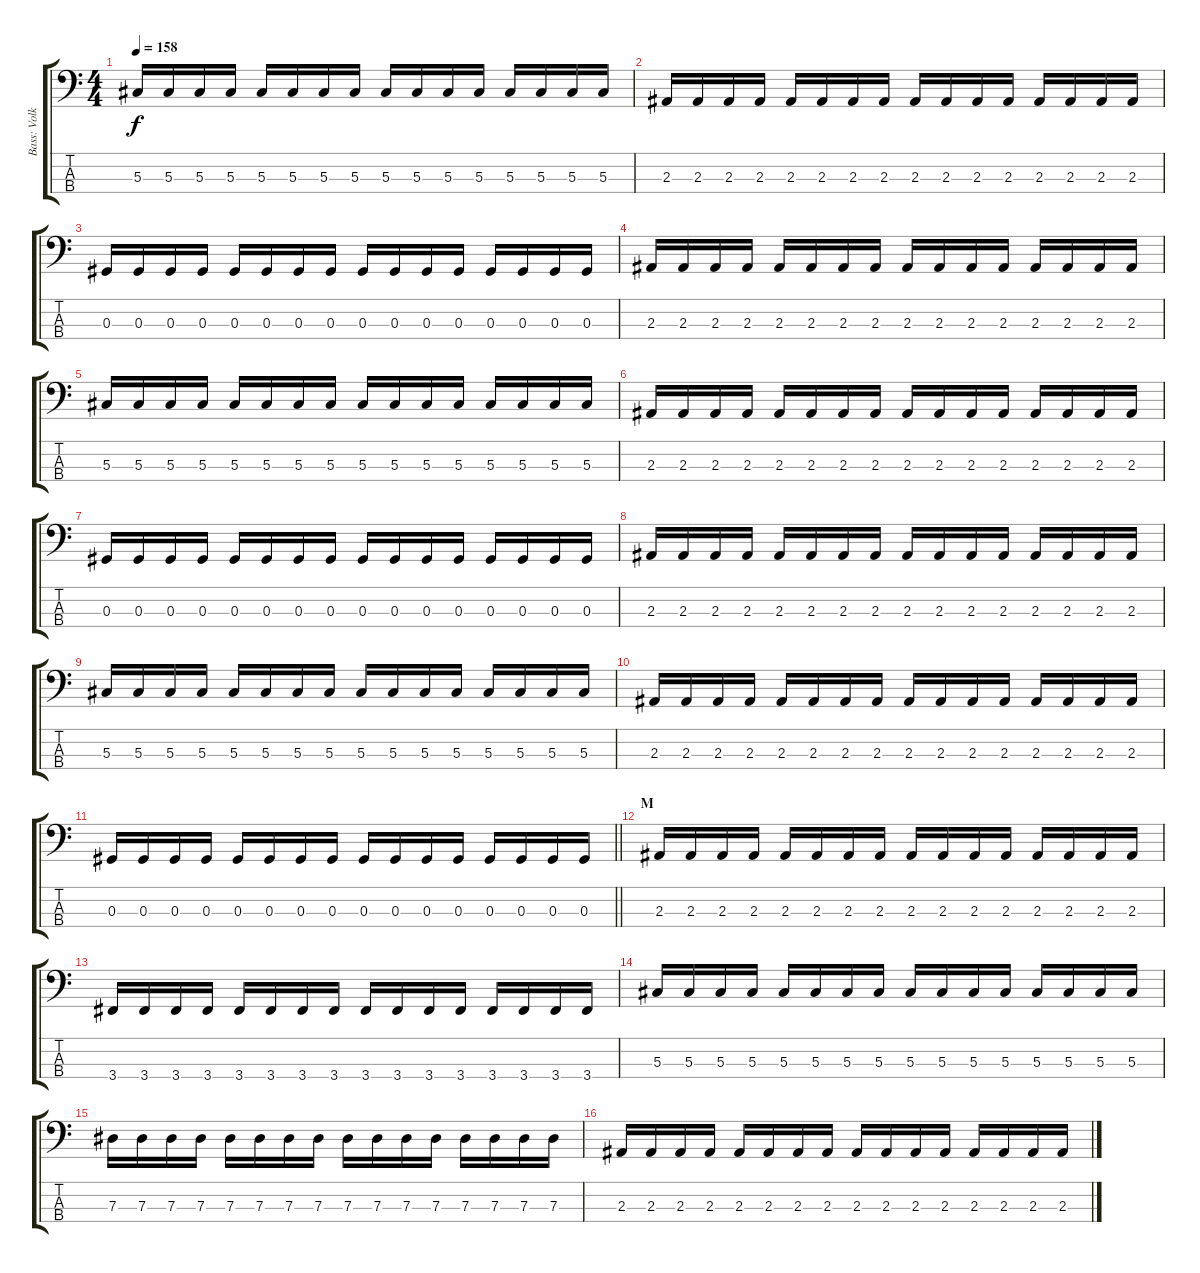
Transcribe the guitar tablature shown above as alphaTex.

\track ("Bass: Volker" "Bass: Volk") {instrument electricbassfinger}
\staff {score tabs}
\tuning (Gb2 Db2 Ab1 Eb1) {hide}
\ts (4 4)
\tempo 158
\clef f4
\ks c
5.3.16{dy f} 5.3.16 5.3.16 5.3.16 5.3.16 5.3.16 5.3.16 5.3.16 5.3.16 5.3.16 5.3.16 5.3.16 5.3.16 5.3.16 5.3.16 5.3.16 |
2.3.16 2.3.16 2.3.16 2.3.16 2.3.16 2.3.16 2.3.16 2.3.16 2.3.16 2.3.16 2.3.16 2.3.16 2.3.16 2.3.16 2.3.16 2.3.16 |
0.3.16 0.3.16 0.3.16 0.3.16 0.3.16 0.3.16 0.3.16 0.3.16 0.3.16 0.3.16 0.3.16 0.3.16 0.3.16 0.3.16 0.3.16 0.3.16 |
2.3.16 2.3.16 2.3.16 2.3.16 2.3.16 2.3.16 2.3.16 2.3.16 2.3.16 2.3.16 2.3.16 2.3.16 2.3.16 2.3.16 2.3.16 2.3.16 |
5.3.16 5.3.16 5.3.16 5.3.16 5.3.16 5.3.16 5.3.16 5.3.16 5.3.16 5.3.16 5.3.16 5.3.16 5.3.16 5.3.16 5.3.16 5.3.16 |
2.3.16 2.3.16 2.3.16 2.3.16 2.3.16 2.3.16 2.3.16 2.3.16 2.3.16 2.3.16 2.3.16 2.3.16 2.3.16 2.3.16 2.3.16 2.3.16 |
0.3.16 0.3.16 0.3.16 0.3.16 0.3.16 0.3.16 0.3.16 0.3.16 0.3.16 0.3.16 0.3.16 0.3.16 0.3.16 0.3.16 0.3.16 0.3.16 |
2.3.16 2.3.16 2.3.16 2.3.16 2.3.16 2.3.16 2.3.16 2.3.16 2.3.16 2.3.16 2.3.16 2.3.16 2.3.16 2.3.16 2.3.16 2.3.16 |
5.3.16 5.3.16 5.3.16 5.3.16 5.3.16 5.3.16 5.3.16 5.3.16 5.3.16 5.3.16 5.3.16 5.3.16 5.3.16 5.3.16 5.3.16 5.3.16 |
2.3.16 2.3.16 2.3.16 2.3.16 2.3.16 2.3.16 2.3.16 2.3.16 2.3.16 2.3.16 2.3.16 2.3.16 2.3.16 2.3.16 2.3.16 2.3.16 |
\barLineRight lightlight
0.3.16 0.3.16 0.3.16 0.3.16 0.3.16 0.3.16 0.3.16 0.3.16 0.3.16 0.3.16 0.3.16 0.3.16 0.3.16 0.3.16 0.3.16 0.3.16 |
\section ("" "M")
2.3.16 2.3.16 2.3.16 2.3.16 2.3.16 2.3.16 2.3.16 2.3.16 2.3.16 2.3.16 2.3.16 2.3.16 2.3.16 2.3.16 2.3.16 2.3.16 |
3.4.16 3.4.16 3.4.16 3.4.16 3.4.16 3.4.16 3.4.16 3.4.16 3.4.16 3.4.16 3.4.16 3.4.16 3.4.16 3.4.16 3.4.16 3.4.16 |
5.3.16 5.3.16 5.3.16 5.3.16 5.3.16 5.3.16 5.3.16 5.3.16 5.3.16 5.3.16 5.3.16 5.3.16 5.3.16 5.3.16 5.3.16 5.3.16 |
7.3.16 7.3.16 7.3.16 7.3.16 7.3.16 7.3.16 7.3.16 7.3.16 7.3.16 7.3.16 7.3.16 7.3.16 7.3.16 7.3.16 7.3.16 7.3.16 |
2.3.16 2.3.16 2.3.16 2.3.16 2.3.16 2.3.16 2.3.16 2.3.16 2.3.16 2.3.16 2.3.16 2.3.16 2.3.16 2.3.16 2.3.16 2.3.16
